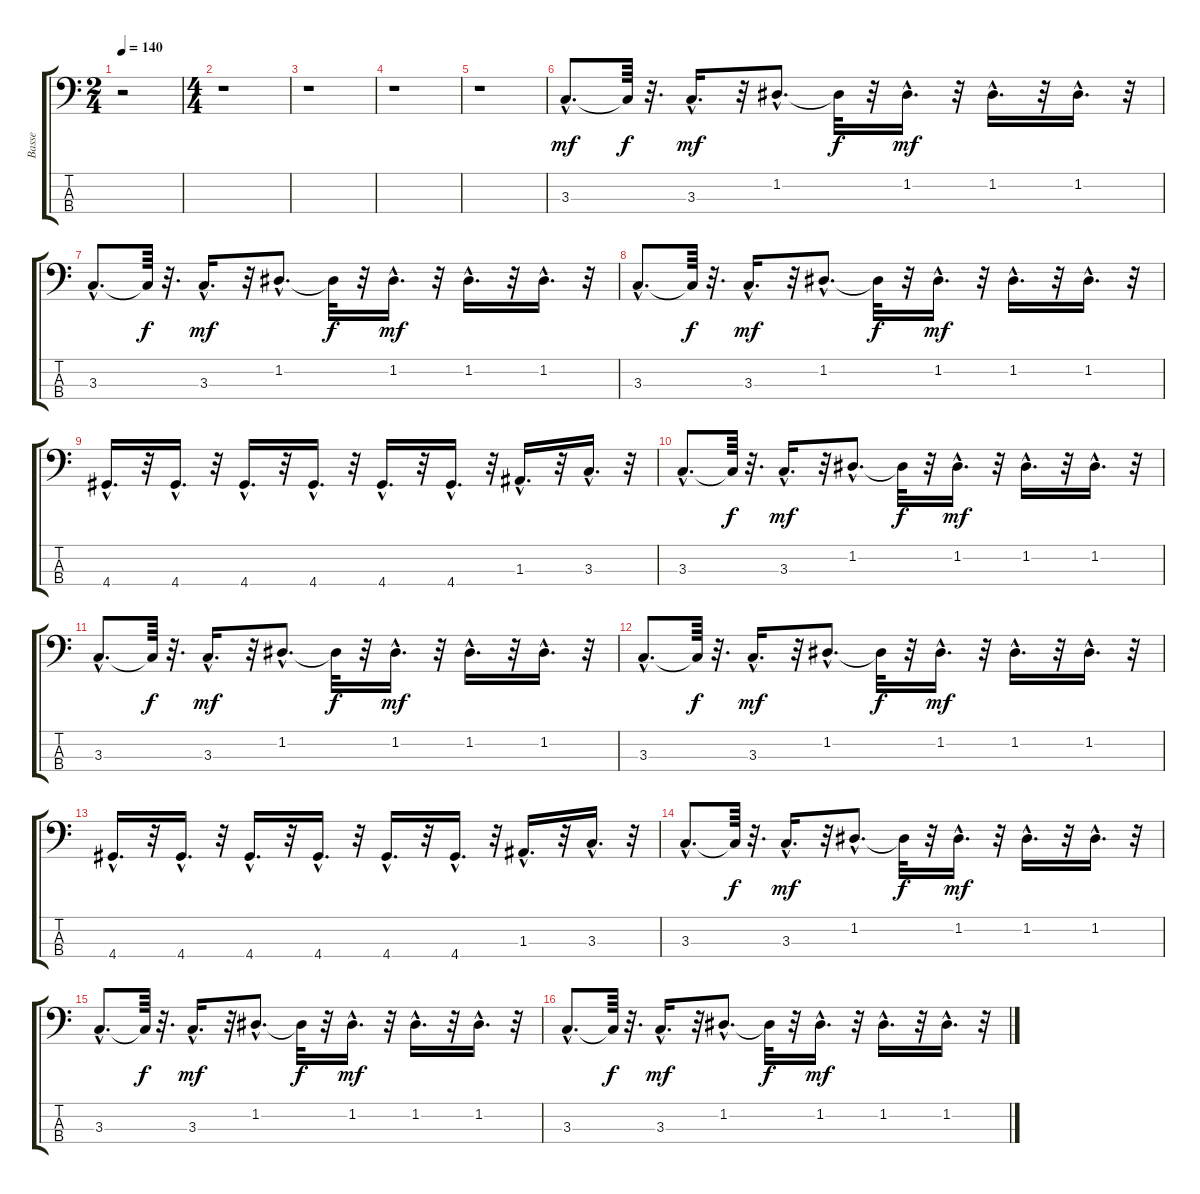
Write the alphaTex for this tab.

\track ("Basse" "Basse") {instrument acousticbass}
\staff {score tabs}
\tuning (G2 D2 A1 E1) {hide}
\ts (2 4)
\tempo 140
\clef f4
\ks c
r.2{dy mf instrument acousticbass} |
\ts (4 4)
r.1 |
r.1 |
r.1 |
r.1 |
3.3{hac}.8{d} 3.3{t}.64{dy f} r.32{d} 3.3{hac}.16{d dy mf} r.32 1.2{hac}.8{d} 1.2{t}.32{dy f} r.32 1.2{hac}.16{d dy mf} r.32 1.2{hac}.16{d} r.32 1.2{hac}.16{d} r.32 |
3.3{hac}.8{d} 3.3{t}.64{dy f} r.32{d} 3.3{hac}.16{d dy mf} r.32 1.2{hac}.8{d} 1.2{t}.32{dy f} r.32 1.2{hac}.16{d dy mf} r.32 1.2{hac}.16{d} r.32 1.2{hac}.16{d} r.32 |
3.3{hac}.8{d} 3.3{t}.64{dy f} r.32{d} 3.3{hac}.16{d dy mf} r.32 1.2{hac}.8{d} 1.2{t}.32{dy f} r.32 1.2{hac}.16{d dy mf} r.32 1.2{hac}.16{d} r.32 1.2{hac}.16{d} r.32 |
4.4{hac}.16{d} r.32 4.4{hac}.16{d} r.32 4.4{hac}.16{d} r.32 4.4{hac}.16{d} r.32 4.4{hac}.16{d} r.32 4.4{hac}.16{d} r.32 1.3{hac}.16{d} r.32 3.3{hac}.16{d} r.32 |
3.3{hac}.8{d} 3.3{t}.64{dy f} r.32{d} 3.3{hac}.16{d dy mf} r.32 1.2{hac}.8{d} 1.2{t}.32{dy f} r.32 1.2{hac}.16{d dy mf} r.32 1.2{hac}.16{d} r.32 1.2{hac}.16{d} r.32 |
3.3{hac}.8{d} 3.3{t}.64{dy f} r.32{d} 3.3{hac}.16{d dy mf} r.32 1.2{hac}.8{d} 1.2{t}.32{dy f} r.32 1.2{hac}.16{d dy mf} r.32 1.2{hac}.16{d} r.32 1.2{hac}.16{d} r.32 |
3.3{hac}.8{d} 3.3{t}.64{dy f} r.32{d} 3.3{hac}.16{d dy mf} r.32 1.2{hac}.8{d} 1.2{t}.32{dy f} r.32 1.2{hac}.16{d dy mf} r.32 1.2{hac}.16{d} r.32 1.2{hac}.16{d} r.32 |
4.4{hac}.16{d} r.32 4.4{hac}.16{d} r.32 4.4{hac}.16{d} r.32 4.4{hac}.16{d} r.32 4.4{hac}.16{d} r.32 4.4{hac}.16{d} r.32 1.3{hac}.16{d} r.32 3.3{hac}.16{d} r.32 |
3.3{hac}.8{d} 3.3{t}.64{dy f} r.32{d} 3.3{hac}.16{d dy mf} r.32 1.2{hac}.8{d} 1.2{t}.32{dy f} r.32 1.2{hac}.16{d dy mf} r.32 1.2{hac}.16{d} r.32 1.2{hac}.16{d} r.32 |
3.3{hac}.8{d} 3.3{t}.64{dy f} r.32{d} 3.3{hac}.16{d dy mf} r.32 1.2{hac}.8{d} 1.2{t}.32{dy f} r.32 1.2{hac}.16{d dy mf} r.32 1.2{hac}.16{d} r.32 1.2{hac}.16{d} r.32 |
3.3{hac}.8{d} 3.3{t}.64{dy f} r.32{d} 3.3{hac}.16{d dy mf} r.32 1.2{hac}.8{d} 1.2{t}.32{dy f} r.32 1.2{hac}.16{d dy mf} r.32 1.2{hac}.16{d} r.32 1.2{hac}.16{d} r.32
